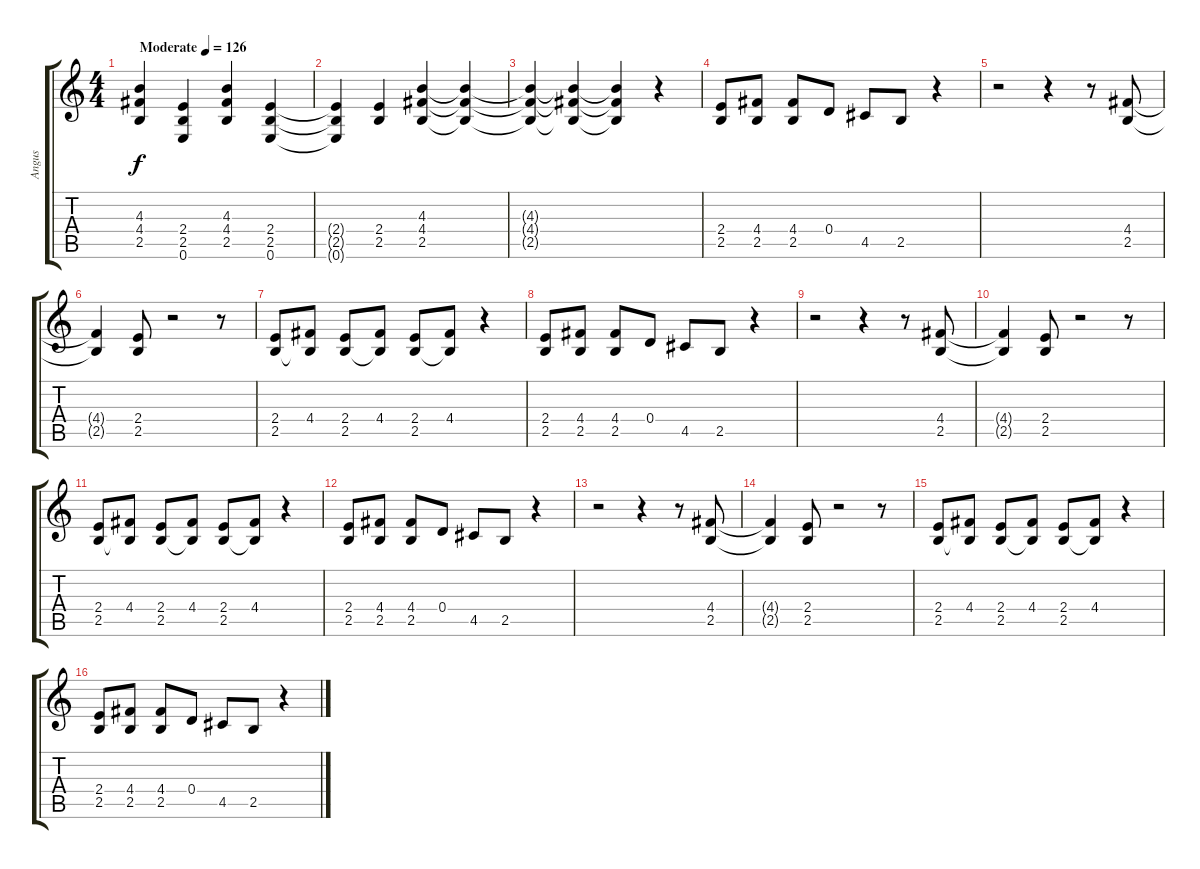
\track ("Angus" "Angus") {instrument distortionguitar}
\staff {score tabs}
\tuning (E4 B3 G3 D3 A2 E2) {hide}
\ts (4 4)
\tempo (126 "Moderate")
\clef g2
\ks c
(4.3 4.4 2.5).4{dy f instrument distortionguitar} (2.4 2.5 0.6).4 (4.3 4.4 2.5).4 (2.4 2.5 0.6).4 |
(2.4{t} 2.5{t} 0.6{t}).4 (2.4 2.5).4 (4.3 4.4 2.5).4 (4.3{t} 4.4{t} 2.5{t}).4 |
(4.3{t} 4.4{t} 2.5{t}).4 (4.3{t} 4.4{t} 2.5{t}).4 (4.3{t} 4.4{t} 2.5{t}).4 r.4 |
(2.4 2.5).8 (4.4 2.5).8 (4.4 2.5).8 0.4.8 4.5.8 2.5.8 r.4 |
r.2 r.4 r.8 (4.4 2.5).8 |
(4.4{t} 2.5{t}).4 (2.4 2.5).8 r.2 r.8 |
(2.4 2.5).8 (4.4 2.5{t}).8 (2.4 2.5).8 (4.4 2.5{t}).8 (2.4 2.5).8 (4.4 2.5{t}).8 r.4 |
(2.4 2.5).8 (4.4 2.5).8 (4.4 2.5).8 0.4.8 4.5.8 2.5.8 r.4 |
r.2 r.4 r.8 (4.4 2.5).8 |
(4.4{t} 2.5{t}).4 (2.4 2.5).8 r.2 r.8 |
(2.4 2.5).8 (4.4 2.5{t}).8 (2.4 2.5).8 (4.4 2.5{t}).8 (2.4 2.5).8 (4.4 2.5{t}).8 r.4 |
(2.4 2.5).8 (4.4 2.5).8 (4.4 2.5).8 0.4.8 4.5.8 2.5.8 r.4 |
r.2 r.4 r.8 (4.4 2.5).8 |
(4.4{t} 2.5{t}).4 (2.4 2.5).8 r.2 r.8 |
(2.4 2.5).8 (4.4 2.5{t}).8 (2.4 2.5).8 (4.4 2.5{t}).8 (2.4 2.5).8 (4.4 2.5{t}).8 r.4 |
(2.4 2.5).8 (4.4 2.5).8 (4.4 2.5).8 0.4.8 4.5.8 2.5.8 r.4
